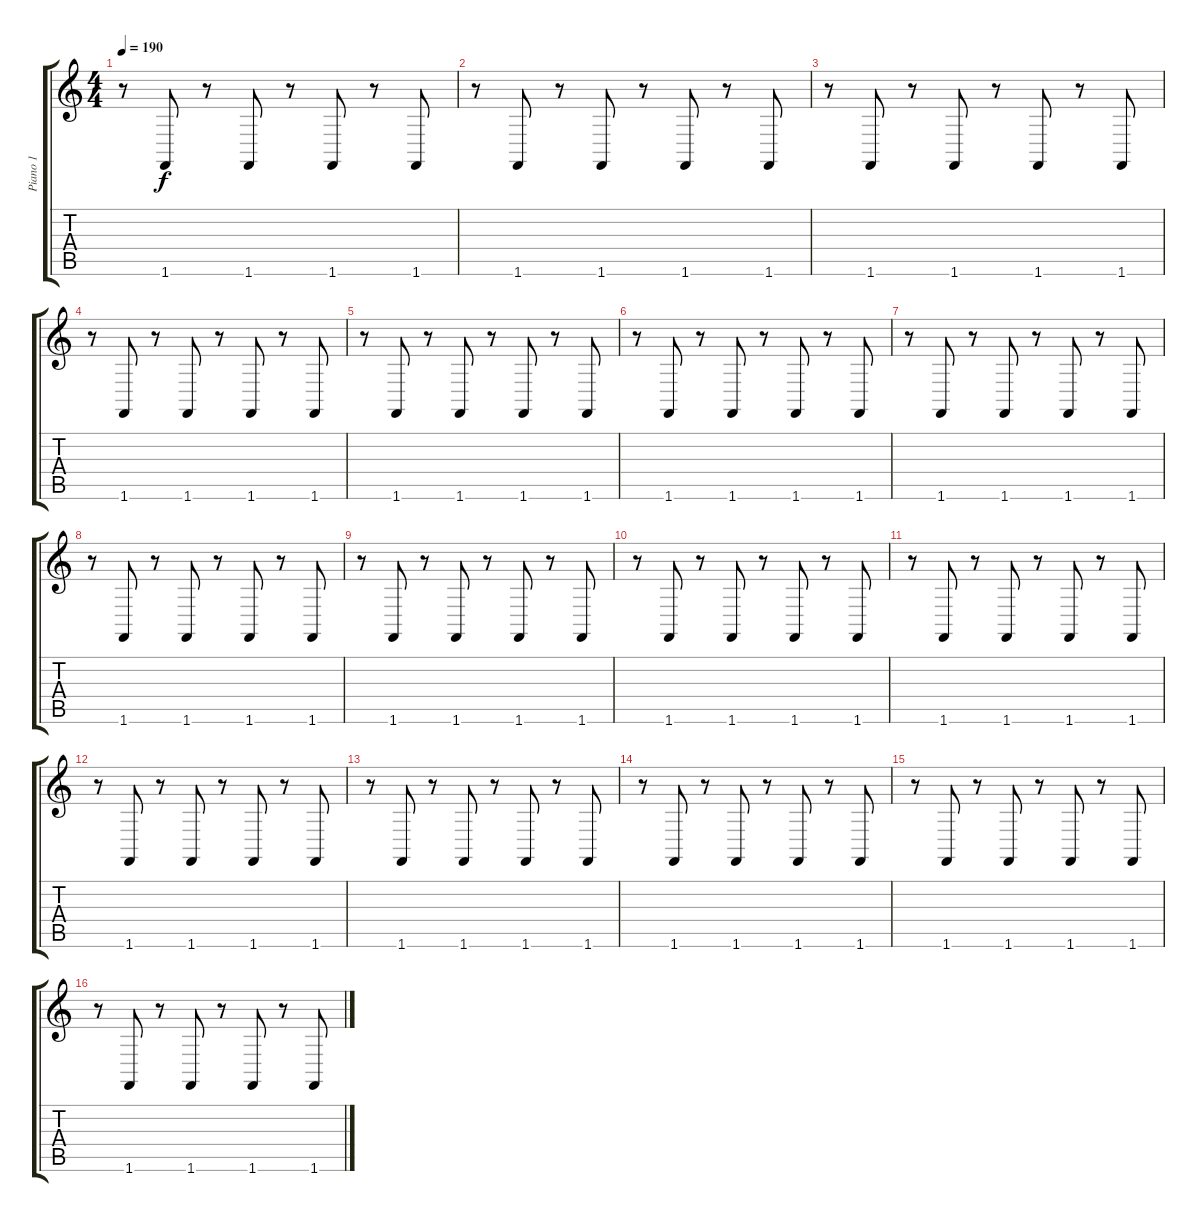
\track ("Piano 1" "Piano 1") {instrument acousticgrandpiano}
\staff {score tabs}
\tuning (E4 B3 G3 D3 A2 E2) {hide}
\ts (4 4)
\tempo 190
\clef g2
\ks c
r.8{dy f} 1.6.8 r.8 1.6.8 r.8 1.6.8 r.8 1.6.8 |
r.8 1.6.8 r.8 1.6.8 r.8 1.6.8 r.8 1.6.8 |
r.8 1.6.8 r.8 1.6.8 r.8 1.6.8 r.8 1.6.8 |
r.8 1.6.8 r.8 1.6.8 r.8 1.6.8 r.8 1.6.8 |
r.8 1.6.8 r.8 1.6.8 r.8 1.6.8 r.8 1.6.8 |
r.8 1.6.8 r.8 1.6.8 r.8 1.6.8 r.8 1.6.8 |
r.8 1.6.8 r.8 1.6.8 r.8 1.6.8 r.8 1.6.8 |
r.8 1.6.8 r.8 1.6.8 r.8 1.6.8 r.8 1.6.8 |
r.8 1.6.8 r.8 1.6.8 r.8 1.6.8 r.8 1.6.8 |
r.8 1.6.8 r.8 1.6.8 r.8 1.6.8 r.8 1.6.8 |
r.8 1.6.8 r.8 1.6.8 r.8 1.6.8 r.8 1.6.8 |
r.8 1.6.8 r.8 1.6.8 r.8 1.6.8 r.8 1.6.8 |
r.8 1.6.8 r.8 1.6.8 r.8 1.6.8 r.8 1.6.8 |
r.8 1.6.8 r.8 1.6.8 r.8 1.6.8 r.8 1.6.8 |
r.8 1.6.8 r.8 1.6.8 r.8 1.6.8 r.8 1.6.8 |
r.8 1.6.8 r.8 1.6.8 r.8 1.6.8 r.8 1.6.8
